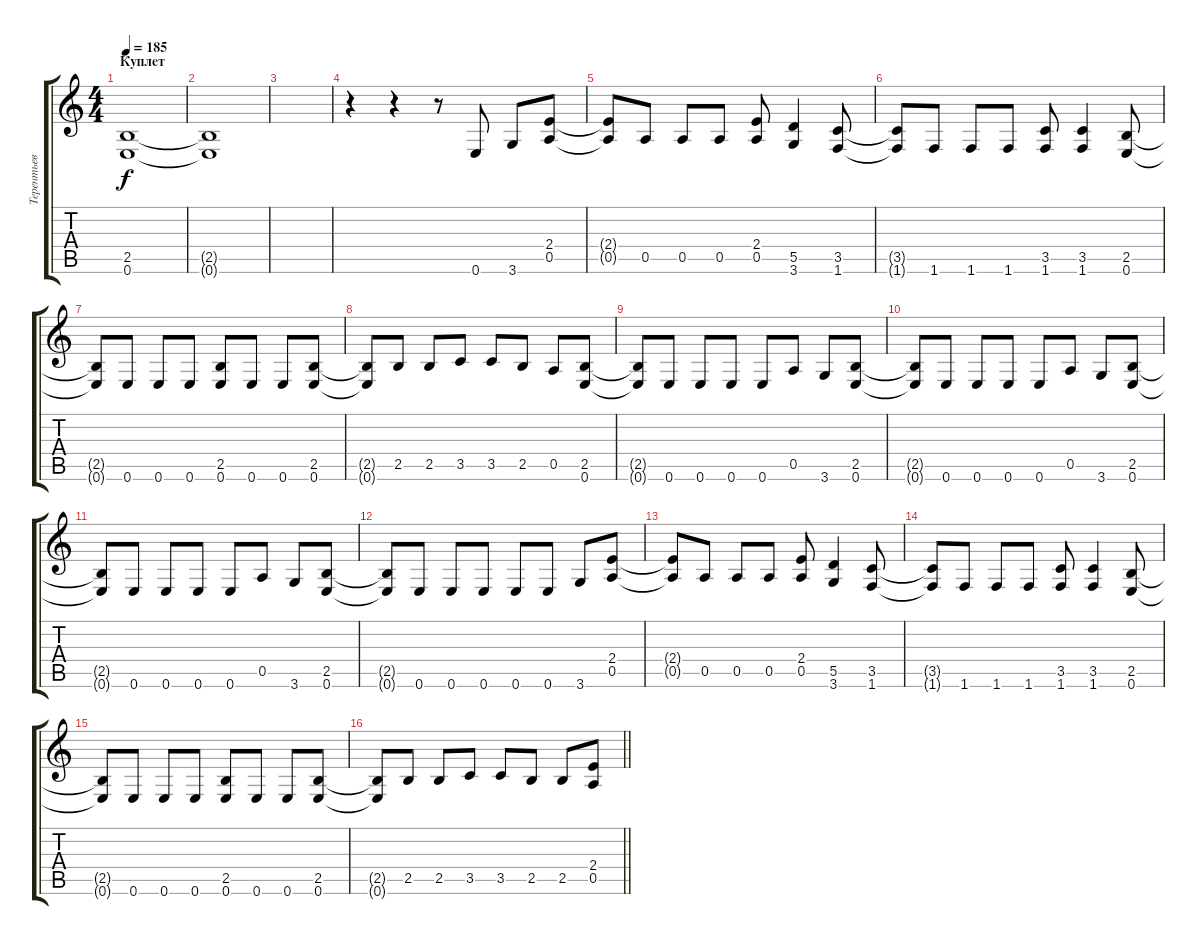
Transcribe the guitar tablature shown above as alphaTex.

\track ("Терентьев" "Терентьев") {instrument distortionguitar}
\staff {score tabs}
\tuning (E4 B3 G3 D3 A2 E2) {hide}
\ts (4 4)
\section ("" "Куплет")
\tempo 185
\clef g2
\ks c
(2.5{t} 0.6{t}).1{dy f} |
(2.5{t} 0.6{t}).1 |
|
r.4 r.4 r.8 0.6.8 3.6.8 (2.4 0.5).8 |
(2.4{t} 0.5{t}).8 0.5.8 0.5.8 0.5.8 (2.4 0.5).8 (5.5 3.6).4 (3.5 1.6).8 |
(3.5{t} 1.6{t}).8 1.6.8 1.6.8 1.6.8 (3.5 1.6).8 (3.5 1.6).4 (2.5 0.6).8 |
(2.5{t} 0.6{t}).8 0.6.8 0.6.8 0.6.8 (2.5 0.6).8 0.6.8 0.6.8 (2.5 0.6).8 |
(2.5{t} 0.6{t}).8 2.5.8 2.5.8 3.5.8 3.5.8 2.5.8 0.5.8 (2.5 0.6).8 |
(2.5{t} 0.6{t}).8 0.6.8 0.6.8 0.6.8 0.6.8 0.5.8 3.6.8 (2.5 0.6).8 |
(2.5{t} 0.6{t}).8 0.6.8 0.6.8 0.6.8 0.6.8 0.5.8 3.6.8 (2.5 0.6).8 |
(2.5{t} 0.6{t}).8 0.6.8 0.6.8 0.6.8 0.6.8 0.5.8 3.6.8 (2.5 0.6).8 |
(2.5{t} 0.6{t}).8 0.6.8 0.6.8 0.6.8 0.6.8 0.6.8 3.6.8 (2.4 0.5).8 |
(2.4{t} 0.5{t}).8 0.5.8 0.5.8 0.5.8 (2.4 0.5).8 (5.5 3.6).4 (3.5 1.6).8 |
(3.5{t} 1.6{t}).8 1.6.8 1.6.8 1.6.8 (3.5 1.6).8 (3.5 1.6).4 (2.5 0.6).8 |
(2.5{t} 0.6{t}).8 0.6.8 0.6.8 0.6.8 (2.5 0.6).8 0.6.8 0.6.8 (2.5 0.6).8 |
\barLineRight lightlight
(2.5{t} 0.6{t}).8 2.5.8 2.5.8 3.5.8 3.5.8 2.5.8 2.5.8 (2.4 0.5).8
